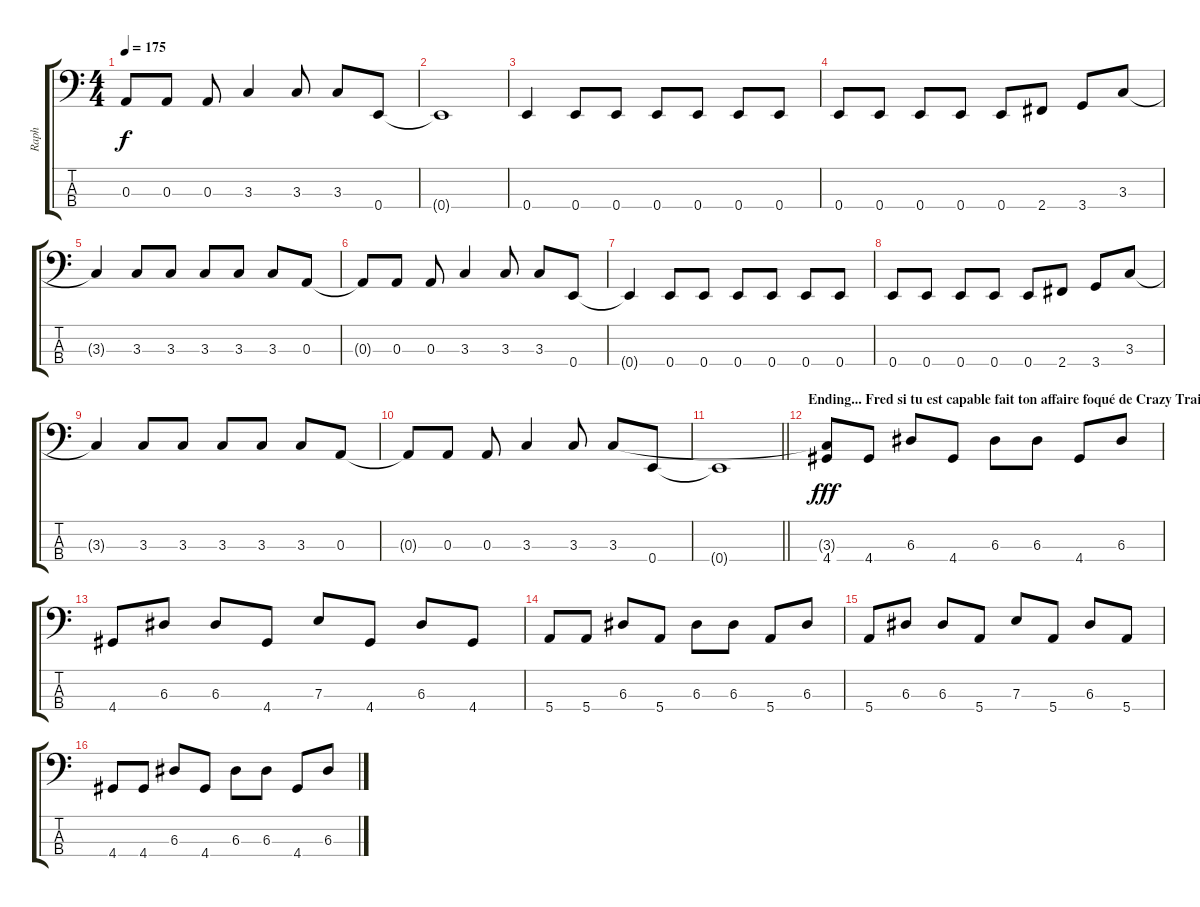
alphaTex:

\track ("Raph" "Raph") {instrument electricbassfinger}
\staff {score tabs}
\tuning (G2 D2 A1 E1) {hide}
\ts (4 4)
\tempo 175
\clef f4
\ks c
0.3{t}.8{dy f} 0.3.8 0.3.8 3.3.4 3.3.8 3.3.8 0.4.8 |
0.4{t}.1 |
0.4.4 0.4.8 0.4.8 0.4.8 0.4.8 0.4.8 0.4.8 |
0.4.8 0.4.8 0.4.8 0.4.8 0.4.8 2.4.8 3.4.8 3.3.8 |
3.3{t}.4 3.3.8 3.3.8 3.3.8 3.3.8 3.3.8 0.3.8 |
0.3{t}.8 0.3.8 0.3.8 3.3.4 3.3.8 3.3.8 0.4.8 |
0.4{t}.4 0.4.8 0.4.8 0.4.8 0.4.8 0.4.8 0.4.8 |
0.4.8 0.4.8 0.4.8 0.4.8 0.4.8 2.4.8 3.4.8 3.3.8 |
3.3{t}.4 3.3.8 3.3.8 3.3.8 3.3.8 3.3.8 0.3.8 |
0.3{t}.8 0.3.8 0.3.8 3.3.4 3.3.8 3.3.8 0.4.8 |
\barLineRight lightlight
0.4{t}.1 |
\section ("" "Ending... Fred si tu est capable fait ton affaire foqué de Crazy Train techno")
(3.3{t} 4.4).8{dy fff} 4.4.8 6.3.8 4.4.8 6.3.8 6.3.8 4.4.8 6.3.8 |
4.4.8 6.3.8 6.3.8 4.4.8 7.3.8 4.4.8 6.3.8 4.4.8 |
5.4.8 5.4.8 6.3.8 5.4.8 6.3.8 6.3.8 5.4.8 6.3.8 |
5.4.8 6.3.8 6.3.8 5.4.8 7.3.8 5.4.8 6.3.8 5.4.8 |
4.4.8 4.4.8 6.3.8 4.4.8 6.3.8 6.3.8 4.4.8 6.3.8
